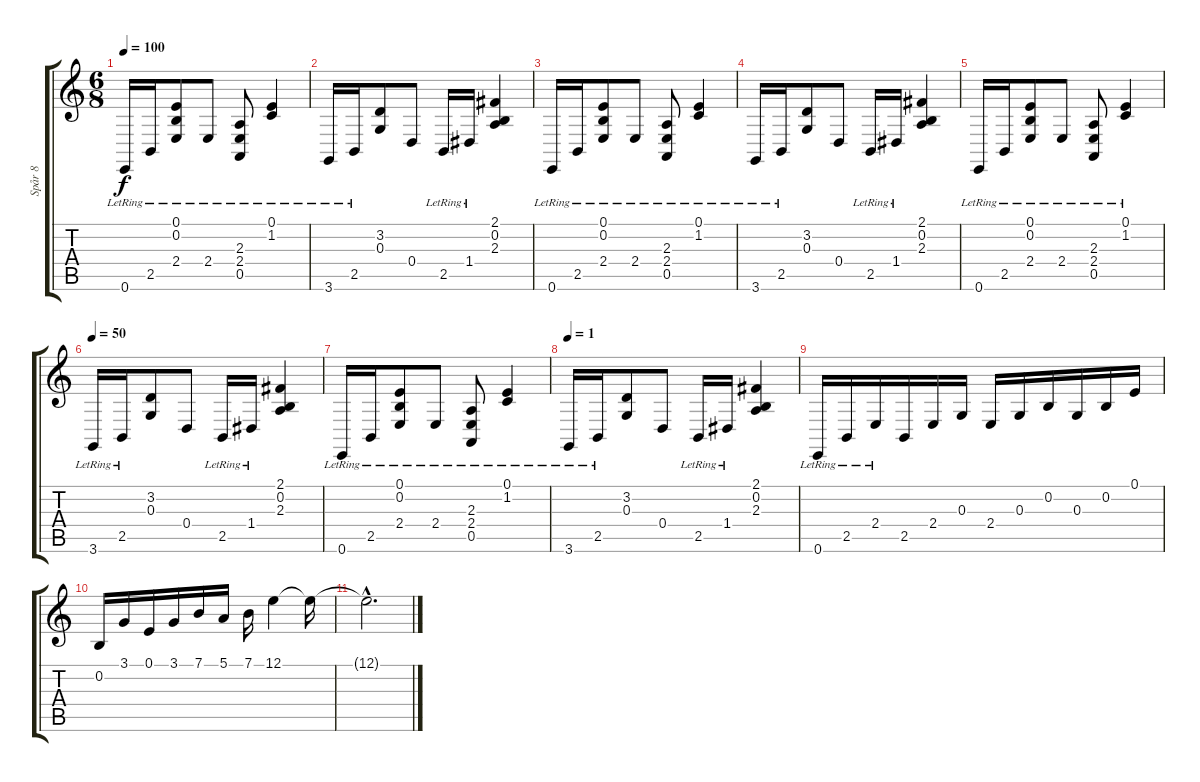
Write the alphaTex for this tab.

\track ("Spår 8" "Spår 8") {instrument orchestralharp}
\staff {score tabs}
\tuning (E4 B3 G3 D3 A2 E2) {hide}
\ts (6 8)
\tempo 100
\clef g2
\ks c
0.6{lr}.16{dy f} 2.5{lr}.16 (0.1{lr} 0.2{lr} 2.4{lr}).8 2.4{lr}.8 (2.3{lr} 2.4{lr} 0.5{lr}).8 (0.1{lr} 1.2{lr}).4 |
3.6{lr}.16 2.5{lr}.16 (3.2 0.3).8 0.4.8 2.5{lr}.16 1.4{lr}.16 (2.1 0.2 2.3).4 |
0.6{lr}.16 2.5{lr}.16 (0.1{lr} 0.2{lr} 2.4{lr}).8 2.4{lr}.8 (2.3{lr} 2.4{lr} 0.5{lr}).8 (0.1{lr} 1.2{lr}).4 |
3.6{lr}.16 2.5{lr}.16 (3.2 0.3).8 0.4.8 2.5{lr}.16 1.4{lr}.16 (2.1 0.2 2.3).4 |
0.6{lr}.16 2.5{lr}.16 (0.1{lr} 0.2{lr} 2.4{lr}).8 2.4{lr}.8 (2.3{lr} 2.4{lr} 0.5{lr}).8 (0.1{lr} 1.2{lr}).4 |
\tempo 50
3.6{lr}.16 2.5{lr}.16 (3.2 0.3).8 0.4.8 2.5{lr}.16 1.4{lr}.16 (2.1 0.2 2.3).4 |
0.6{lr}.16 2.5{lr}.16 (0.1{lr} 0.2{lr} 2.4{lr}).8 2.4{lr}.8 (2.3{lr} 2.4{lr} 0.5{lr}).8 (0.1{lr} 1.2{lr}).4 |
\tempo 1
3.6{lr}.16 2.5{lr}.16 (3.2 0.3).8 0.4.8 2.5{lr}.16 1.4{lr}.16 (2.1 0.2 2.3).4 |
0.6{lr}.16{volume 0} 2.5{lr}.16 2.4{lr}.16 2.5.16 2.4.16 0.3.16 2.4.16 0.3.16 0.2.16 0.3.16 0.2.16 0.1.16 |
0.2.16 3.1.16 0.1.16 3.1.16 7.1.16 5.1.16 7.1.16 12.1.4 12.1{t}.16 |
12.1{hac t}.2{d}
